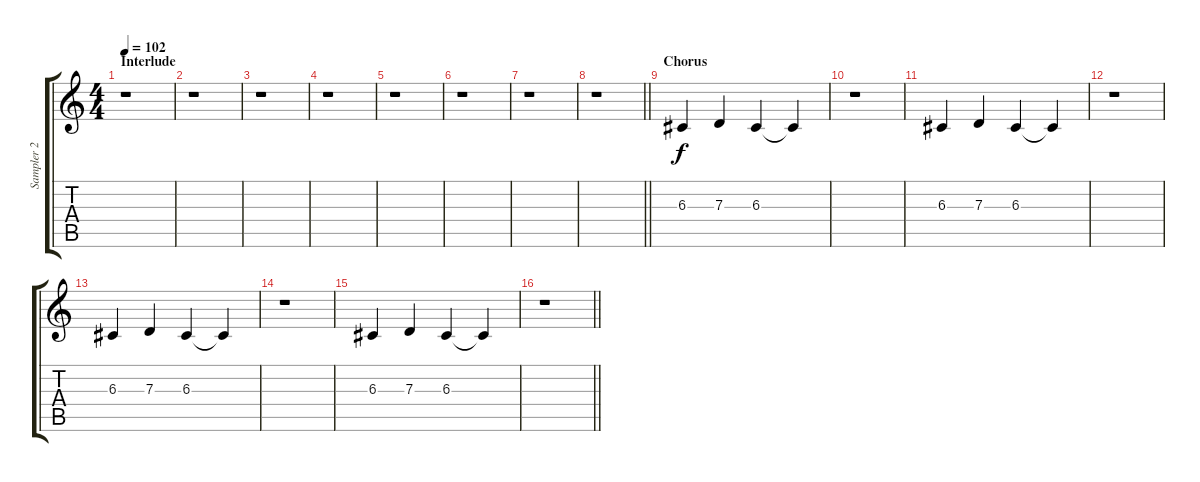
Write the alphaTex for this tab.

\track ("Sampler 2" "Sampler 2") {instrument tremolostrings}
\staff {score tabs}
\tuning (E4 B3 G3 D3 A2 E2) {hide}
\ts (4 4)
\section ("" "Interlude")
\tempo 102
\clef g2
\ks c
r.1{dy f} |
r.1 |
r.1 |
r.1 |
r.1 |
r.1 |
r.1 |
\barLineRight lightlight
r.1 |
\section ("" "Chorus")
6.3.4{balance 0 instrument stringensemble2} 7.3.4{balance 16} 6.3.4{balance 0} 6.3{t}.4 |
r.1 |
6.3.4{balance 16 instrument stringensemble2} 7.3.4{balance 0} 6.3.4{balance 16} 6.3{t}.4 |
r.1 |
6.3.4{balance 0 instrument stringensemble2} 7.3.4{balance 16} 6.3.4{balance 0} 6.3{t}.4 |
r.1 |
6.3.4{balance 16 instrument stringensemble2} 7.3.4{balance 0} 6.3.4{balance 16} 6.3{t}.4 |
\barLineRight lightlight
r.1
